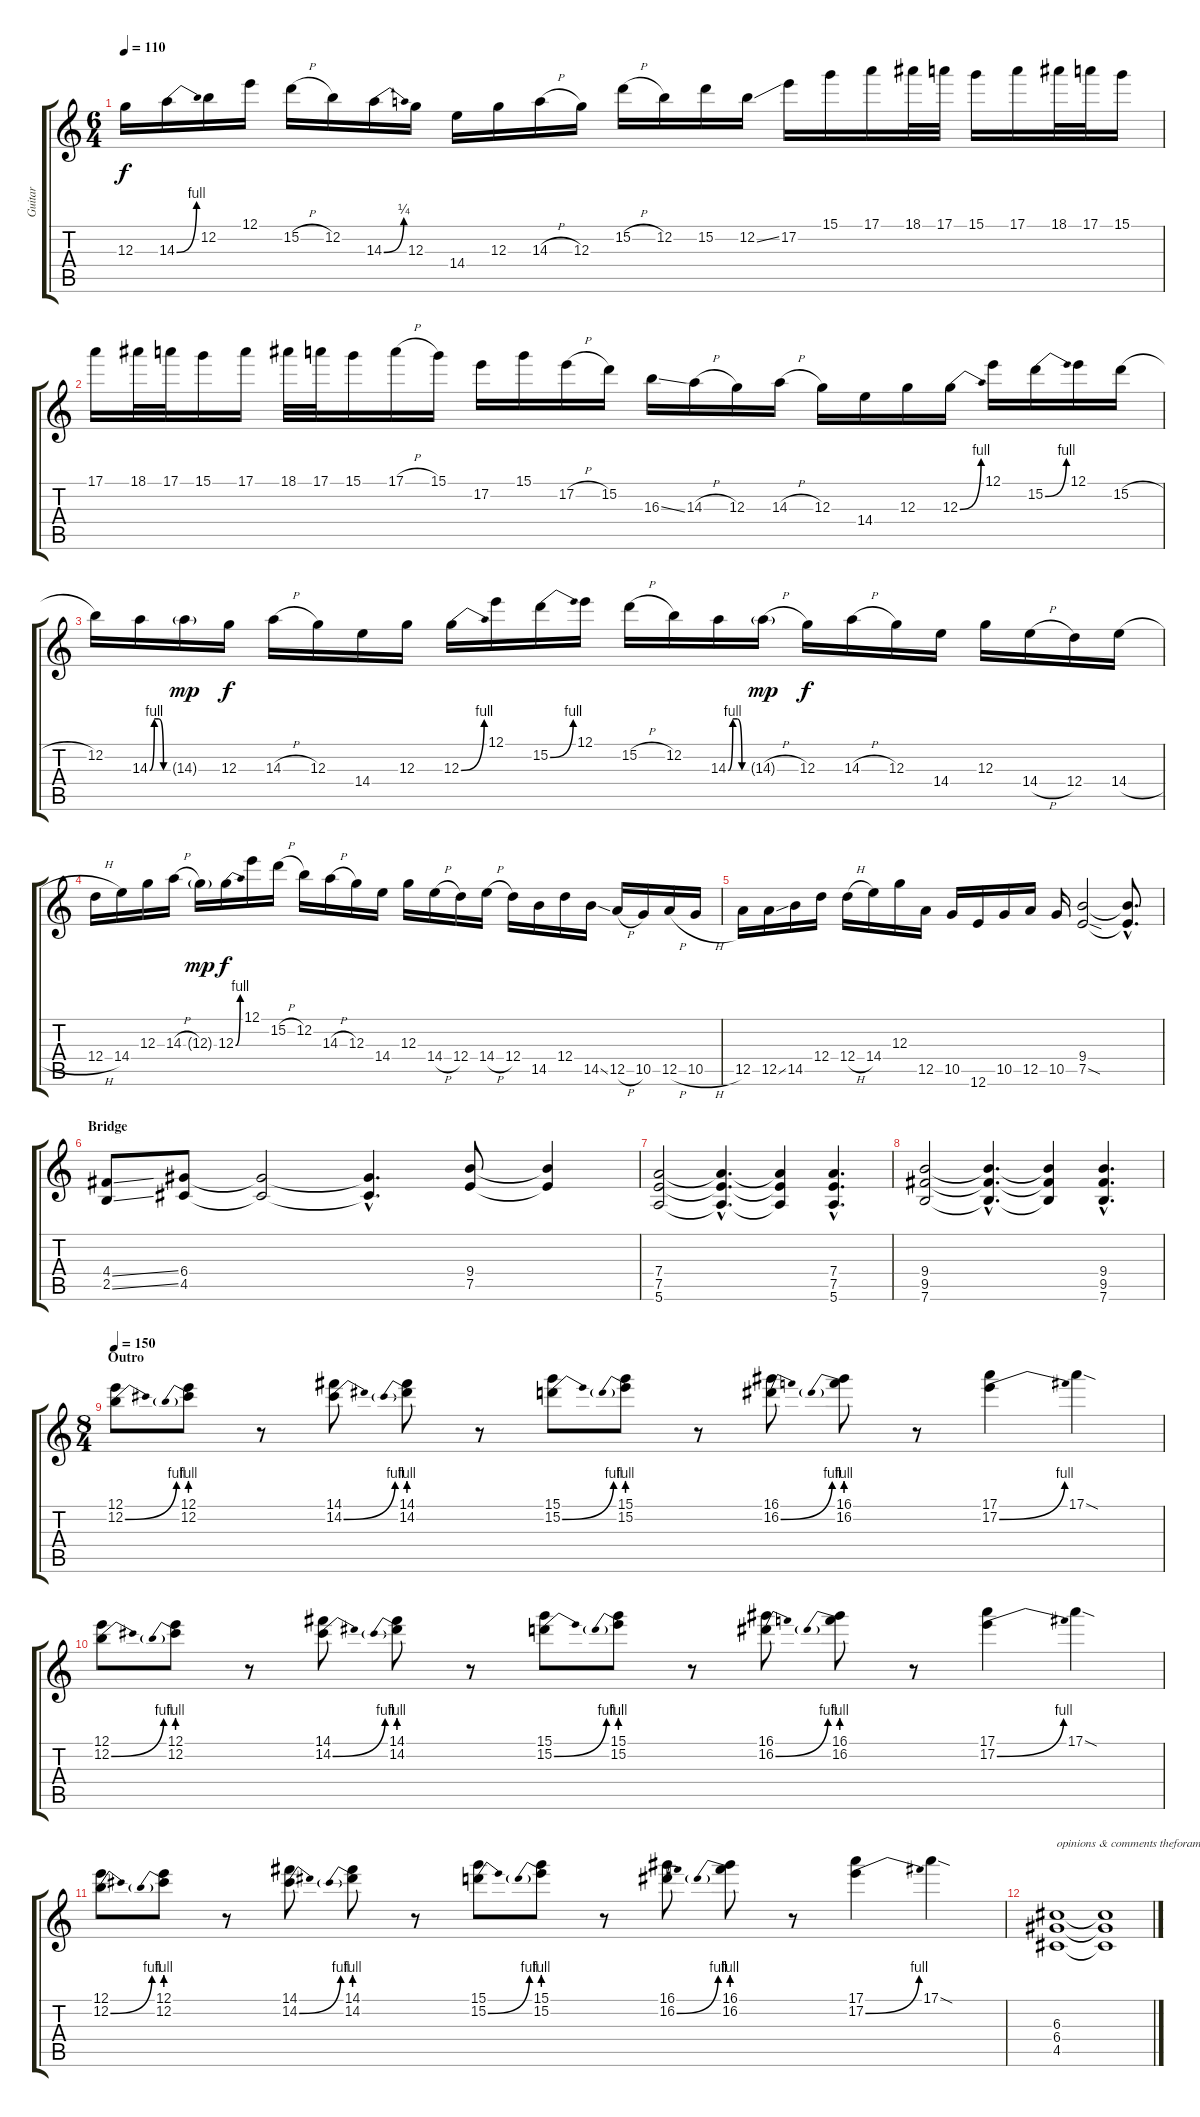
\track ("Guitar" "Guitar") {instrument overdrivenguitar}
\staff {score tabs}
\tuning (E4 B3 G3 D3 A2 E2) {hide}
\ts (6 4)
\tempo 110
\clef g2
\ks c
12.3.16{dy f} 14.3{be (bend 0 0 60 4)}.16 12.2.16 12.1.16 15.2{h}.16 12.2.16 14.3{be (bend 0 0 60 1)}.16 12.3.16 14.4.16 12.3.16 14.3{h}.16 12.3.16 15.2{h}.16 12.2.16 15.2.16 12.2{ss}.16 17.2.16 15.1.16 17.1.16 18.1.32 17.1.32 15.1.16 17.1.16 18.1.32 17.1.32 15.1.16 |
17.1.16 18.1.32 17.1.32 15.1.16 17.1.16 18.1.32 17.1.32 15.1.16 17.1{h}.16 15.1.16 17.2.16 15.1.16 17.2{h}.16 15.2.16 16.3{ss}.16 14.3{h}.16 12.3.16 14.3{h}.16 12.3.16 14.4.16 12.3.16 12.3{be (bend 0 0 60 4)}.16 12.1.16 15.2{be (bend 0 0 60 4)}.16 12.1.16 15.2{h}.16 |
12.2.16 14.3{be (custom 0 0 15 4 30 4 45 0 60 0)}.16 14.3{g}.16{dy mp} 12.3.16{dy f} 14.3{h}.16 12.3.16 14.4.16 12.3.16 12.3{be (bend 0 0 60 4)}.16 12.1.16 15.2{be (bend 0 0 60 4)}.16 12.1.16 15.2{h}.16 12.2.16 14.3{be (custom 0 0 15 4 30 4 45 0 60 0)}.16 14.3{h g}.16{dy mp} 12.3.16{dy f} 14.3{h}.16 12.3.16 14.4.16 12.3.16 14.4{h}.16 12.4.16 14.4{h}.16 |
12.4{h}.16 14.4.16 12.3.16 14.3{h}.16 12.3{g}.16{dy mp} 12.3{be (bend 0 0 60 4)}.16{dy f} 12.1.16 15.2{h}.16 12.2.16 14.3{h}.16 12.3.16 14.4.16 12.3.16 14.4{h}.16 12.4.16 14.4{h}.16 12.4.16 14.5.16 12.4.16 14.5{ss}.16 12.5{h}.16 10.5.16 12.5{h}.16 10.5{h}.16 |
12.5.16 12.5{ss}.16 14.5.16 12.4.16 12.4{h}.16 14.4.16 12.3.16 12.5.16 10.5.16 12.6.16 10.5.16 12.5.16 10.5.16 (9.4 7.5{sod}).2 (9.4{hac t} 7.5{hac t}).8{d} |
\section ("" "Bridge")
(4.4{ss} 2.5{ss}).8 (6.4 4.5).8 (6.4{t} 4.5{t}).2 (6.4{hac t} 4.5{hac t}).4{d} (9.4 7.5).8 (9.4{t} 7.5{t}).4 |
(7.4 7.5 5.6).2 (7.4{hac t} 7.5{hac t} 5.6{hac t}).4{d} (7.4{t} 7.5{t} 5.6{t}).4 (7.4{hac} 7.5{hac} 5.6{hac}).4{d} |
(9.4 9.5 7.6).2 (9.4{hac t} 9.5{hac t} 7.6{hac t}).4{d} (9.4{t} 9.5{t} 7.6{t}).4 (9.4{hac} 9.5{hac} 7.6{hac}).4{d} |
\ts (8 4)
\section ("" "Outro")
\tempo 150
(12.1 12.2{be (bend 0 0 60 4)}).8 (12.1 12.2{be (prebend 0 4 60 4)}).8 r.8 (14.1 14.2{be (bend 0 0 60 4)}).8 (14.1 14.2{be (prebend 0 4 60 4)}).8 r.8 (15.1 15.2{be (bend 0 0 60 4)}).8 (15.1 15.2{be (prebend 0 4 60 4)}).8 r.8 (16.1 16.2{be (bend 0 0 60 4)}).8 (16.1 16.2{be (prebend 0 4 60 4)}).8 r.8 (17.1 17.2{be (bend 0 0 60 4)}).4 17.1{sod}.4 |
(12.1 12.2{be (bend 0 0 60 4)}).8 (12.1 12.2{be (prebend 0 4 60 4)}).8 r.8 (14.1 14.2{be (bend 0 0 60 4)}).8 (14.1 14.2{be (prebend 0 4 60 4)}).8 r.8 (15.1 15.2{be (bend 0 0 60 4)}).8 (15.1 15.2{be (prebend 0 4 60 4)}).8 r.8 (16.1 16.2{be (bend 0 0 60 4)}).8 (16.1 16.2{be (prebend 0 4 60 4)}).8 r.8 (17.1 17.2{be (bend 0 0 60 4)}).4 17.1{sod}.4 |
(12.1 12.2{be (bend 0 0 60 4)}).8 (12.1 12.2{be (prebend 0 4 60 4)}).8 r.8 (14.1 14.2{be (bend 0 0 60 4)}).8 (14.1 14.2{be (prebend 0 4 60 4)}).8 r.8 (15.1 15.2{be (bend 0 0 60 4)}).8 (15.1 15.2{be (prebend 0 4 60 4)}).8 r.8 (16.1 16.2{be (bend 0 0 60 4)}).8 (16.1 16.2{be (prebend 0 4 60 4)}).8 r.8 (17.1 17.2{be (bend 0 0 60 4)}).4 17.1{sod}.4 |
(6.3 6.4 4.5).1{txt "opinions & comments theforamenmagnum@gmail.com"} (6.3{t} 6.4{t} 4.5{t}).1
